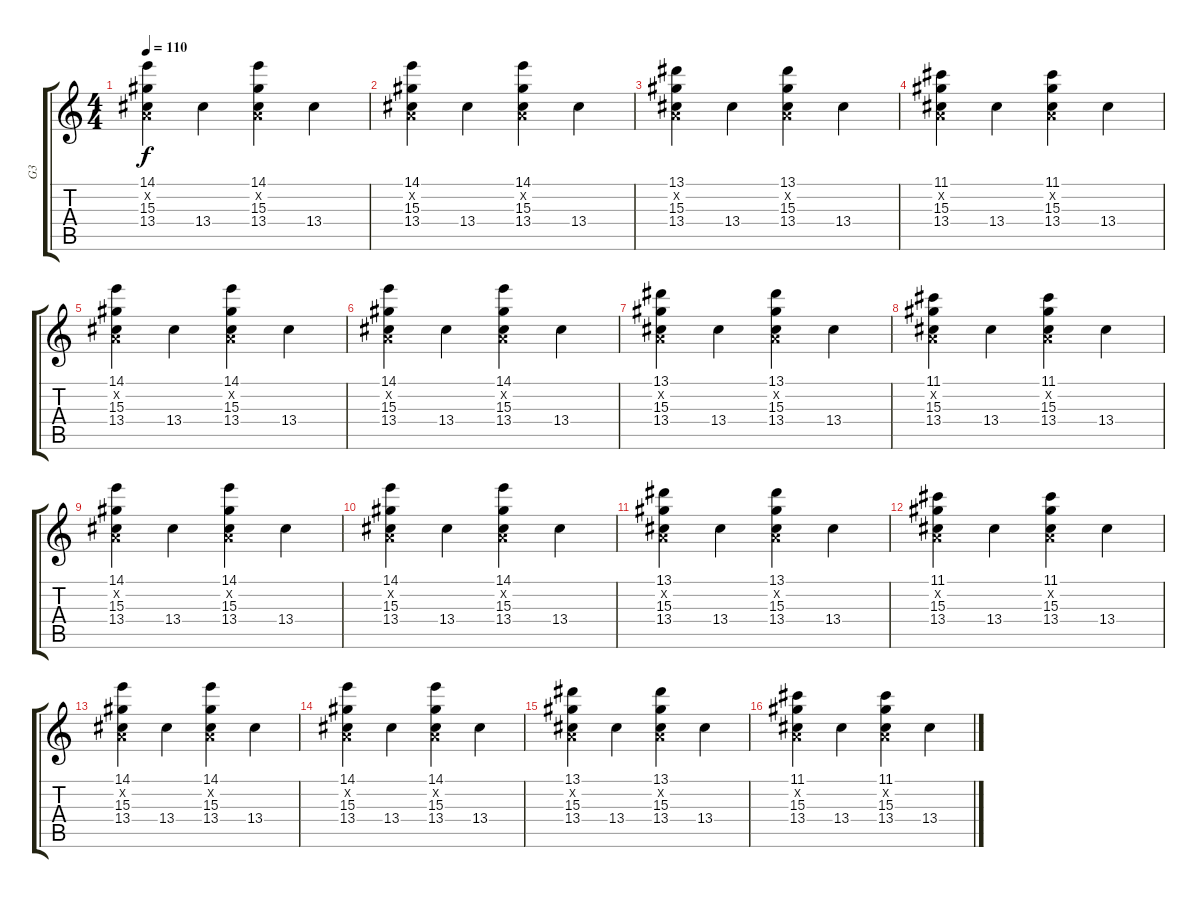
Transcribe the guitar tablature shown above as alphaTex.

\track ("G3" "G3") {instrument electricguitarclean}
\staff {score tabs}
\tuning (D4 A3 F3 C3 G2 D2) {hide}
\ts (4 4)
\tempo 110
\clef g2
\ks c
(14.1 0.2{x} 15.3 13.4).4{dy f} 13.4.4 (14.1 0.2{x} 15.3 13.4).4 13.4.4 |
(14.1 0.2{x} 15.3 13.4).4 13.4.4 (14.1 0.2{x} 15.3 13.4).4 13.4.4 |
(13.1 0.2{x} 15.3 13.4).4 13.4.4 (13.1 0.2{x} 15.3 13.4).4 13.4.4 |
(11.1 0.2{x} 15.3 13.4).4 13.4.4 (11.1 0.2{x} 15.3 13.4).4 13.4.4 |
(14.1 0.2{x} 15.3 13.4).4 13.4.4 (14.1 0.2{x} 15.3 13.4).4 13.4.4 |
(14.1 0.2{x} 15.3 13.4).4 13.4.4 (14.1 0.2{x} 15.3 13.4).4 13.4.4 |
(13.1 0.2{x} 15.3 13.4).4 13.4.4 (13.1 0.2{x} 15.3 13.4).4 13.4.4 |
(11.1 0.2{x} 15.3 13.4).4 13.4.4 (11.1 0.2{x} 15.3 13.4).4 13.4.4 |
(14.1 0.2{x} 15.3 13.4).4 13.4.4 (14.1 0.2{x} 15.3 13.4).4 13.4.4 |
(14.1 0.2{x} 15.3 13.4).4 13.4.4 (14.1 0.2{x} 15.3 13.4).4 13.4.4 |
(13.1 0.2{x} 15.3 13.4).4 13.4.4 (13.1 0.2{x} 15.3 13.4).4 13.4.4 |
(11.1 0.2{x} 15.3 13.4).4 13.4.4 (11.1 0.2{x} 15.3 13.4).4 13.4.4 |
(14.1 0.2{x} 15.3 13.4).4 13.4.4 (14.1 0.2{x} 15.3 13.4).4 13.4.4 |
(14.1 0.2{x} 15.3 13.4).4 13.4.4 (14.1 0.2{x} 15.3 13.4).4 13.4.4 |
(13.1 0.2{x} 15.3 13.4).4 13.4.4 (13.1 0.2{x} 15.3 13.4).4 13.4.4 |
(11.1 0.2{x} 15.3 13.4).4 13.4.4 (11.1 0.2{x} 15.3 13.4).4 13.4.4
